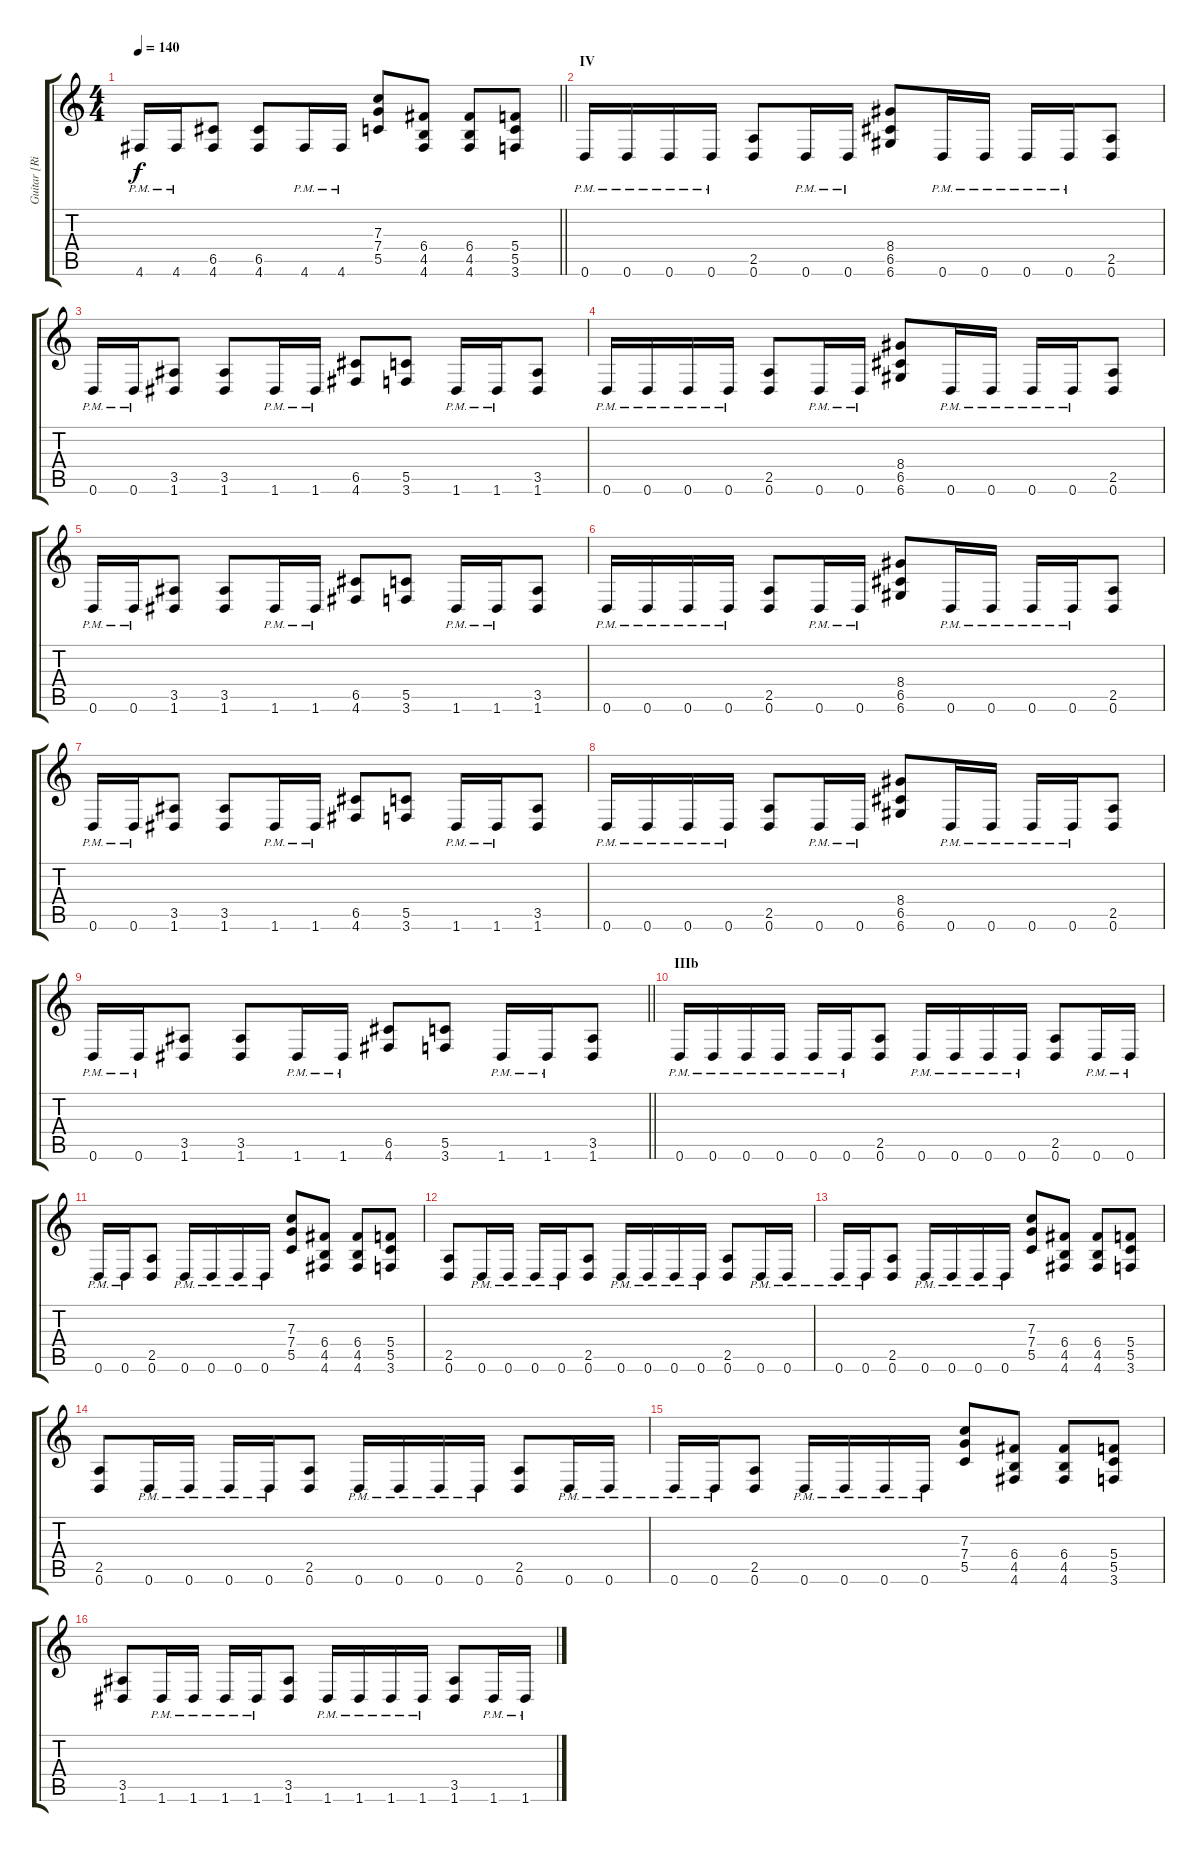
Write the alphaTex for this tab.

\track ("Guitar [Right]" "Guitar [Ri") {instrument distortionguitar}
\staff {score tabs}
\tuning (D4 A3 F3 C3 G2 D2) {hide}
\ts (4 4)
\tempo 140
\clef g2
\barLineRight lightlight
\ks c
4.6{pm}.16{dy f} 4.6{pm}.16 (6.5 4.6).8 (6.5 4.6).8 4.6{pm}.16 4.6{pm}.16 (7.3 7.4 5.5).8 (6.4 4.5 4.6).8 (6.4 4.5 4.6).8 (5.4 5.5 3.6).8 |
\section ("" "IV")
0.6{pm}.16 0.6{pm}.16 0.6{pm}.16 0.6{pm}.16 (2.5 0.6).8 0.6{pm}.16 0.6{pm}.16 (8.4 6.5 6.6).8 0.6{pm}.16 0.6{pm}.16 0.6{pm}.16 0.6{pm}.16 (2.5 0.6).8 |
0.6{pm}.16 0.6{pm}.16 (3.5 1.6).8 (3.5 1.6).8 1.6{pm}.16 1.6{pm}.16 (6.5 4.6).8 (5.5 3.6).8 1.6{pm}.16 1.6{pm}.16 (3.5 1.6).8 |
0.6{pm}.16 0.6{pm}.16 0.6{pm}.16 0.6{pm}.16 (2.5 0.6).8 0.6{pm}.16 0.6{pm}.16 (8.4 6.5 6.6).8 0.6{pm}.16 0.6{pm}.16 0.6{pm}.16 0.6{pm}.16 (2.5 0.6).8 |
0.6{pm}.16 0.6{pm}.16 (3.5 1.6).8 (3.5 1.6).8 1.6{pm}.16 1.6{pm}.16 (6.5 4.6).8 (5.5 3.6).8 1.6{pm}.16 1.6{pm}.16 (3.5 1.6).8 |
0.6{pm}.16 0.6{pm}.16 0.6{pm}.16 0.6{pm}.16 (2.5 0.6).8 0.6{pm}.16 0.6{pm}.16 (8.4 6.5 6.6).8 0.6{pm}.16 0.6{pm}.16 0.6{pm}.16 0.6{pm}.16 (2.5 0.6).8 |
0.6{pm}.16 0.6{pm}.16 (3.5 1.6).8 (3.5 1.6).8 1.6{pm}.16 1.6{pm}.16 (6.5 4.6).8 (5.5 3.6).8 1.6{pm}.16 1.6{pm}.16 (3.5 1.6).8 |
0.6{pm}.16 0.6{pm}.16 0.6{pm}.16 0.6{pm}.16 (2.5 0.6).8 0.6{pm}.16 0.6{pm}.16 (8.4 6.5 6.6).8 0.6{pm}.16 0.6{pm}.16 0.6{pm}.16 0.6{pm}.16 (2.5 0.6).8 |
\barLineRight lightlight
0.6{pm}.16 0.6{pm}.16 (3.5 1.6).8 (3.5 1.6).8 1.6{pm}.16 1.6{pm}.16 (6.5 4.6).8 (5.5 3.6).8 1.6{pm}.16 1.6{pm}.16 (3.5 1.6).8 |
\section ("" "IIIb")
0.6{pm}.16 0.6{pm}.16 0.6{pm}.16 0.6{pm}.16 0.6{pm}.16 0.6{pm}.16 (2.5 0.6).8 0.6{pm}.16 0.6{pm}.16 0.6{pm}.16 0.6{pm}.16 (2.5 0.6).8 0.6{pm}.16 0.6{pm}.16 |
0.6{pm}.16 0.6{pm}.16 (2.5 0.6).8 0.6{pm}.16 0.6{pm}.16 0.6{pm}.16 0.6{pm}.16 (7.3 7.4 5.5).8 (6.4 4.5 4.6).8 (6.4 4.5 4.6).8 (5.4 5.5 3.6).8 |
(2.5 0.6).8 0.6{pm}.16 0.6{pm}.16 0.6{pm}.16 0.6{pm}.16 (2.5 0.6).8 0.6{pm}.16 0.6{pm}.16 0.6{pm}.16 0.6{pm}.16 (2.5 0.6).8 0.6{pm}.16 0.6{pm}.16 |
0.6{pm}.16 0.6{pm}.16 (2.5 0.6).8 0.6{pm}.16 0.6{pm}.16 0.6{pm}.16 0.6{pm}.16 (7.3 7.4 5.5).8 (6.4 4.5 4.6).8 (6.4 4.5 4.6).8 (5.4 5.5 3.6).8 |
(2.5 0.6).8 0.6{pm}.16 0.6{pm}.16 0.6{pm}.16 0.6{pm}.16 (2.5 0.6).8 0.6{pm}.16 0.6{pm}.16 0.6{pm}.16 0.6{pm}.16 (2.5 0.6).8 0.6{pm}.16 0.6{pm}.16 |
0.6{pm}.16 0.6{pm}.16 (2.5 0.6).8 0.6{pm}.16 0.6{pm}.16 0.6{pm}.16 0.6{pm}.16 (7.3 7.4 5.5).8 (6.4 4.5 4.6).8 (6.4 4.5 4.6).8 (5.4 5.5 3.6).8 |
(3.5 1.6).8 1.6{pm}.16 1.6{pm}.16 1.6{pm}.16 1.6{pm}.16 (3.5 1.6).8 1.6{pm}.16 1.6{pm}.16 1.6{pm}.16 1.6{pm}.16 (3.5 1.6).8 1.6{pm}.16 1.6{pm}.16
